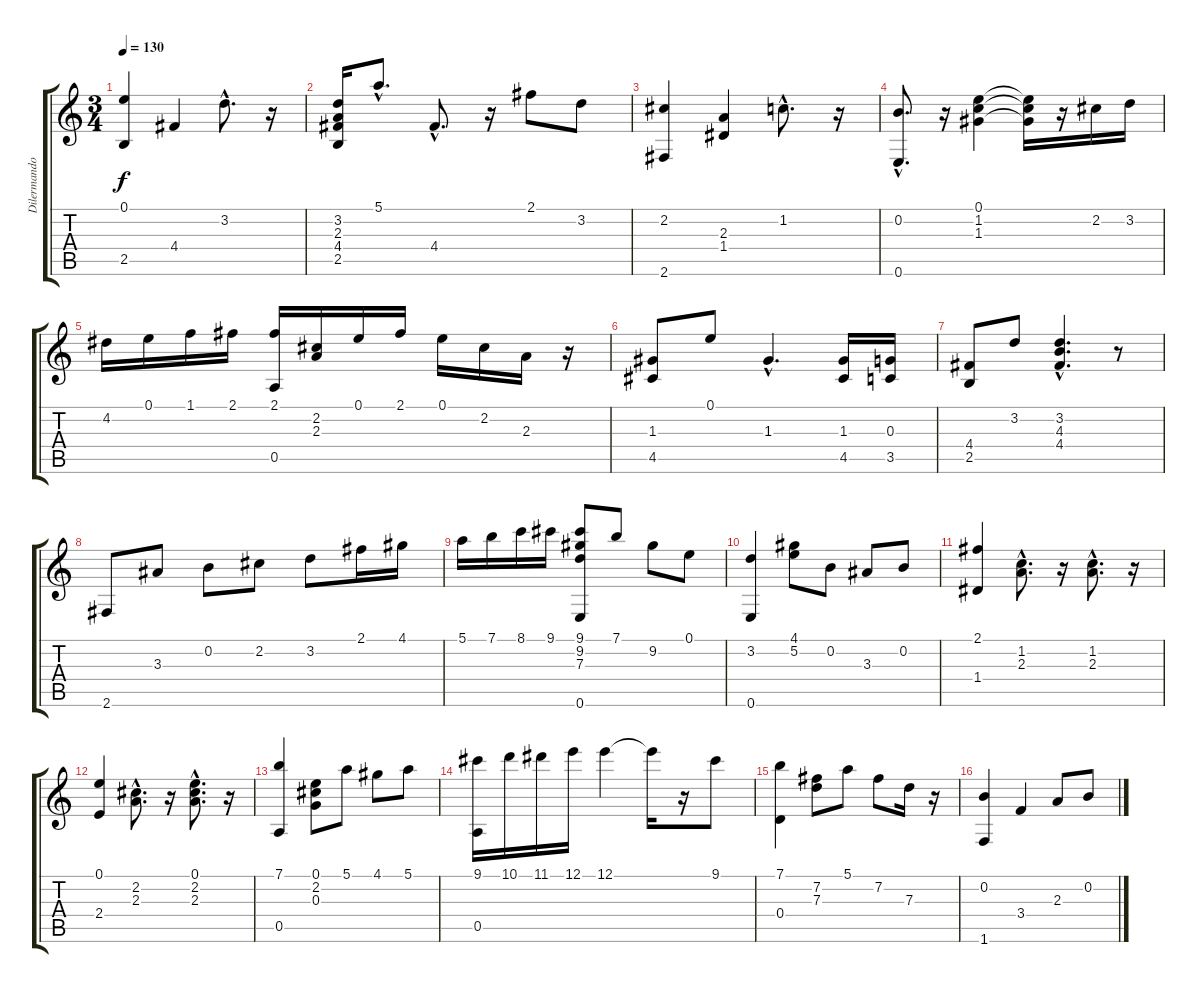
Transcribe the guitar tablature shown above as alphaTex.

\track ("Dilermando Reis" "Dilermando") {instrument acousticguitarnylon}
\staff {score tabs}
\tuning (E4 B3 G3 D3 A2 E2) {hide}
\ts (3 4)
\tempo 130
\clef g2
\ks c
(0.1 2.5).4{dy f} 4.4.4 3.2{hac}.8{d} r.16 |
(3.2 2.3 4.4 2.5).16 5.1{hac}.8{d} 4.4{hac}.8{d} r.16 2.1.8 3.2.8 |
(2.2 2.6).4 (2.3 1.4).4 1.2{hac}.8{d} r.16 |
(0.2{hac} 0.6{hac}).8{d} r.16 (0.1 1.2 1.3).4 (0.1{t} 1.2{t} 1.3{t}).16 r.16 2.2.16 3.2.16 |
4.2.16 0.1.16 1.1.16 2.1.16 (2.1 0.5).16 (2.2 2.3).16 0.1.16 2.1.16 0.1.16 2.2.16 2.3.16 r.16 |
(1.3 4.5).8 0.1.8 1.3{hac}.4{d} (1.3 4.5).16 (0.3 3.5).16 |
(4.4 2.5).8 3.2.8 (3.2{hac} 4.3{hac} 4.4{hac}).4{d} r.8 |
2.6.8 3.3.8 0.2.8 2.2.8 3.2.8 2.1.16 4.1.16 |
5.1.16 7.1.16 8.1.16 9.1.16 (9.1 9.2 7.3 0.6).8 7.1.8 9.2.8 0.1.8 |
(3.2 0.6).4 (4.1 5.2).8 0.2.8 3.3.8 0.2.8 |
(2.1 1.4).4 (1.2{hac} 2.3{hac}).8{d} r.16 (1.2{hac} 2.3{hac}).8{d} r.16 |
(0.1 2.4).4 (2.2{hac} 2.3{hac}).8{d} r.16 (0.1{hac} 2.2{hac} 2.3{hac}).8{d} r.16 |
(7.1 0.5).4 (0.1 2.2 0.3).8 5.1.8 4.1.8 5.1.8 |
(9.1 0.5).16 10.1.16 11.1.16 12.1.16 12.1.4 12.1{t}.16 r.16 9.1.8 |
(7.1 0.4).4 (7.2 7.3).8 5.1.8 7.2.8 7.3.16 r.16 |
(0.2 1.6).4 3.4.4 2.3.8 0.2.8
